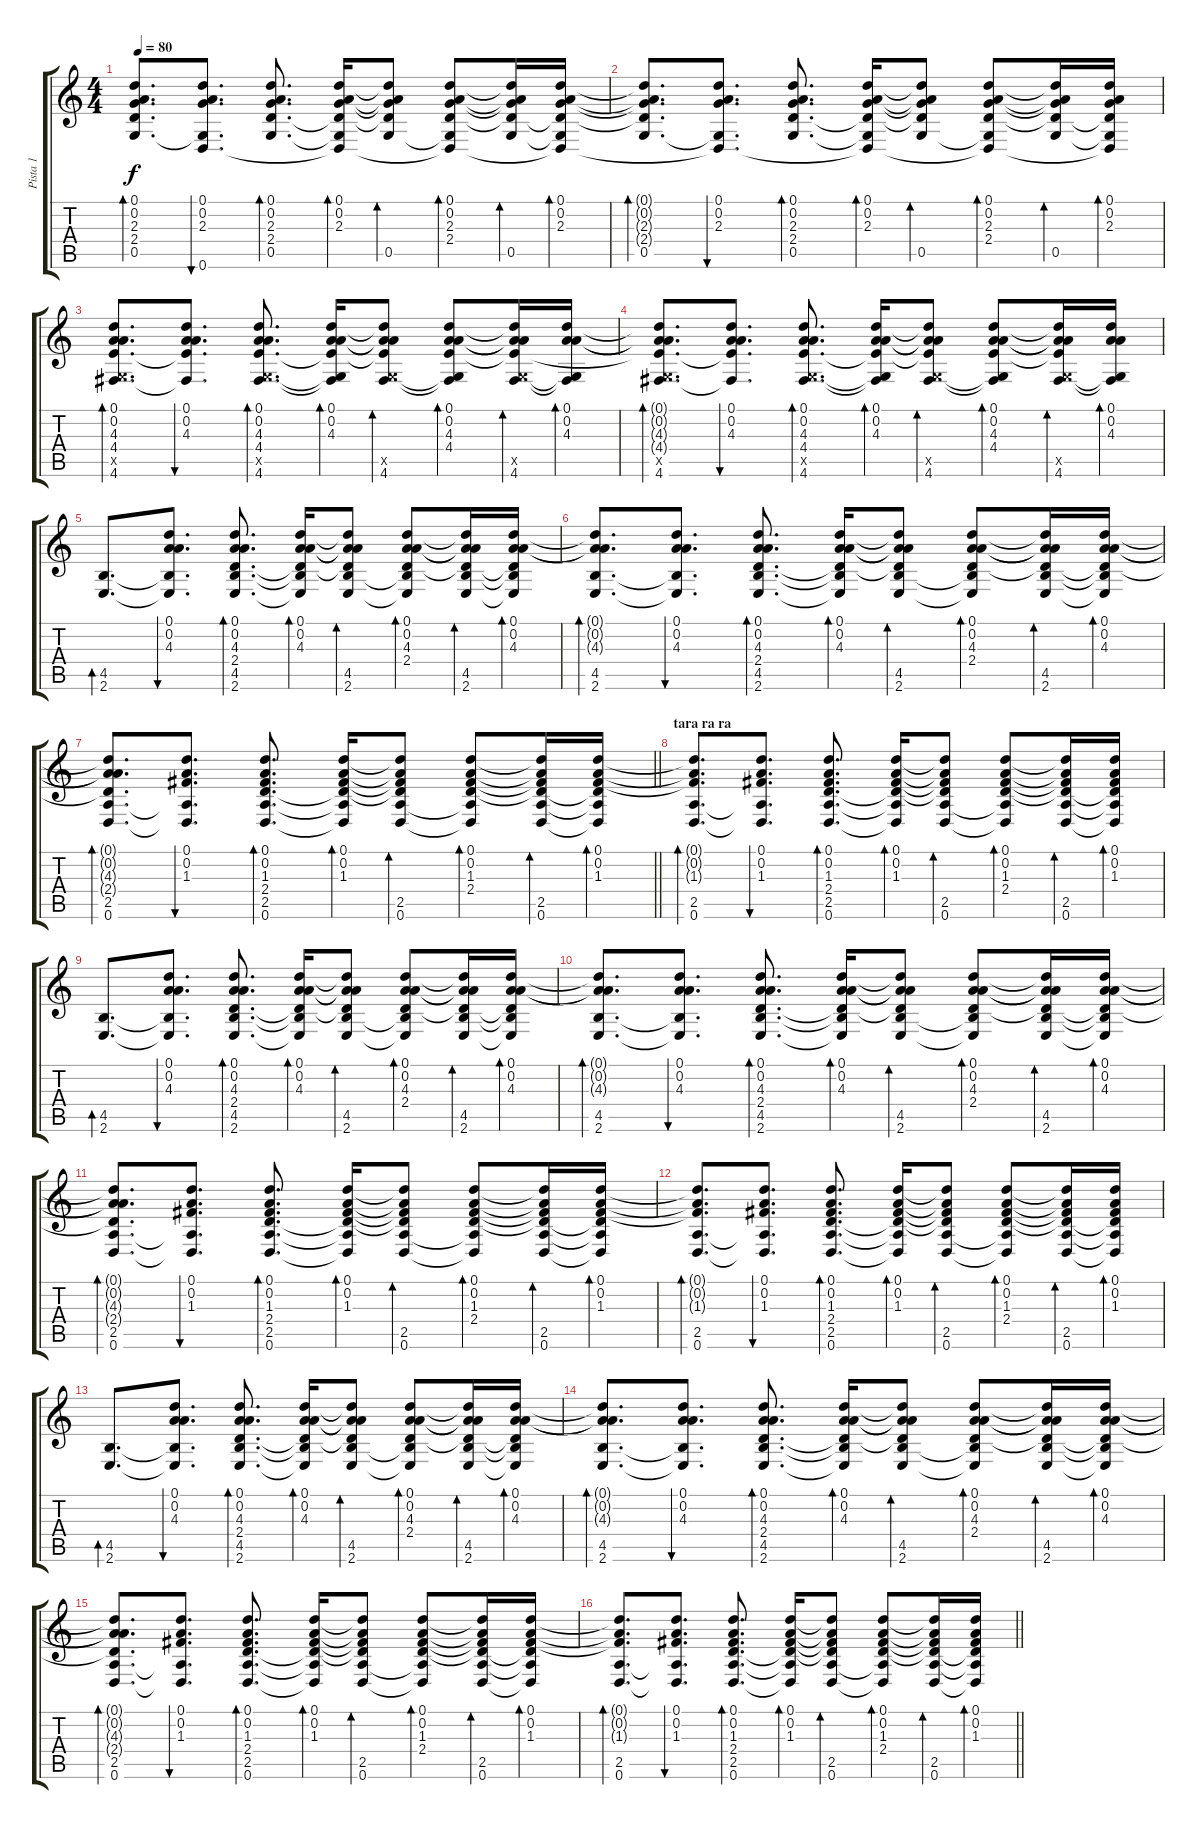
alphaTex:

\track ("Pista 1" "Pista 1") {instrument acousticguitarsteel}
\staff {score tabs}
\tuning (D4 A3 F3 C3 G2 D2) {hide}
\ts (4 4)
\tempo 80
\clef g2
\ks c
(0.1 0.2 2.3 2.4 0.5).8{d bd 60 dy f} (0.1 0.2 2.3 0.5{t} 0.6{t}).8{d bu 60} (0.1 0.2 2.3 2.4 0.5).8{d bd 30} (0.1 0.2 2.3 2.4{t} 0.5{t} 0.6{t}).16{bd 60} (0.1{t} 0.2{t} 2.3{t} 2.4{t} 0.5).8{bd 60} (0.1 0.2 2.3 2.4 0.5{t} 0.6{t}).8{bd 30} (0.1{t} 0.2{t} 2.3{t} 2.4{t} 0.5).16{bd 30} (0.1 0.2 2.3 2.4{t} 0.5{t} 0.6{t}).16{bd 30} |
(0.1{t} 0.2{t} 2.3{t} 2.4{t} 0.5).8{d bd 60} (0.1 0.2 2.3 0.5{t} 0.6{t}).8{d bu 60} (0.1 0.2 2.3 2.4 0.5).8{d bd 30} (0.1 0.2 2.3 2.4{t} 0.5{t} 0.6{t}).16{bd 60} (0.1{t} 0.2{t} 2.3{t} 2.4{t} 0.5).8{bd 60} (0.1 0.2 2.3 2.4 0.5{t} 0.6{t}).8{bd 30} (0.1{t} 0.2{t} 2.3{t} 2.4{t} 0.5).16{bd 30} (0.1 0.2 2.3 2.4{t} 0.5{t} 0.6{t}).16{bd 30} |
(0.1 0.2 4.3 4.4 0.5{x} 4.6).8{d bd 60} (0.1 0.2 4.3 4.4{t} 4.6{t}).8{d bu 60} (0.1 0.2 4.3 4.4 0.5{x} 4.6).8{d bd 30} (0.1 0.2 4.3 4.4{t} 0.5{t} 4.6{t}).16{bd 60} (0.1{t} 0.2{t} 4.3{t} 4.4{t} 0.5{x} 4.6).8{bd 60} (0.1 0.2 4.3 4.4 0.5{t} 4.6{t}).8{bd 30} (0.1{t} 0.2{t} 4.3{t} 4.4{t} 0.5{x} 4.6).16{bd 30} (0.1 0.2 4.3 0.5{t} 4.6{t}).16{bd 30} |
(0.1{t} 0.2{t} 4.3{t} 4.4{t} 0.5{x} 4.6).8{d bd 60} (0.1 0.2 4.3 4.4{t} 4.6{t}).8{d bu 60} (0.1 0.2 4.3 4.4 0.5{x} 4.6).8{d bd 30} (0.1 0.2 4.3 4.4{t} 0.5{t} 4.6{t}).16{bd 60} (0.1{t} 0.2{t} 4.3{t} 4.4{t} 0.5{x} 4.6).8{bd 60} (0.1 0.2 4.3 4.4 0.5{t} 4.6{t}).8{bd 30} (0.1{t} 0.2{t} 4.3{t} 4.4{t} 0.5{x} 4.6).16{bd 30} (0.1 0.2 4.3 0.5{t} 4.6{t}).16{bd 30} |
(4.5 2.6).8{d bd 60} (0.1 0.2 4.3 4.5{t} 2.6{t}).8{d bu 60} (0.1 0.2 4.3 2.4 4.5 2.6).8{d bd 30} (0.1 0.2 4.3 2.4{t} 4.5{t} 2.6{t}).16{bd 60} (0.1{t} 0.2{t} 4.3{t} 2.4{t} 4.5 2.6).8{bd 60} (0.1 0.2 4.3 2.4 4.5{t} 2.6{t}).8{bd 30} (0.1{t} 0.2{t} 4.3{t} 2.4{t} 4.5 2.6).16{bd 30} (0.1 0.2 4.3 2.4{t} 4.5{t} 2.6{t}).16{bd 30} |
(0.1{t} 0.2{t} 4.3{t} 4.5 2.6).8{d bd 60} (0.1 0.2 4.3 4.5{t} 2.6{t}).8{d bu 60} (0.1 0.2 4.3 2.4 4.5 2.6).8{d bd 30} (0.1 0.2 4.3 2.4{t} 4.5{t} 2.6{t}).16{bd 60} (0.1{t} 0.2{t} 4.3{t} 2.4{t} 4.5 2.6).8{bd 60} (0.1 0.2 4.3 2.4 4.5{t} 2.6{t}).8{bd 30} (0.1{t} 0.2{t} 4.3{t} 2.4{t} 4.5 2.6).16{bd 30} (0.1 0.2 4.3 2.4{t} 4.5{t} 2.6{t}).16{bd 30} |
\barLineRight lightlight
(0.1{t} 0.2{t} 4.3{t} 2.4{t} 2.5 0.6).8{d bd 60} (0.1 0.2 1.3 2.5{t} 0.6{t}).8{d bu 60} (0.1 0.2 1.3 2.4 2.5 0.6).8{d bd 30} (0.1 0.2 1.3 2.4{t} 2.5{t} 0.6{t}).16{bd 60} (0.1{t} 0.2{t} 1.3{t} 2.4{t} 2.5 0.6).8{bd 60} (0.1 0.2 1.3 2.4 2.5{t} 0.6{t}).8{bd 30} (0.1{t} 0.2{t} 1.3{t} 2.4{t} 2.5 0.6).16{bd 30} (0.1 0.2 1.3 2.4{t} 2.5{t} 0.6{t}).16{bd 30} |
\section ("" "tara ra ra")
(0.1{t} 0.2{t} 1.3{t} 2.5 0.6).8{d bd 60} (0.1 0.2 1.3 2.5{t} 0.6{t}).8{d bu 60} (0.1 0.2 1.3 2.4 2.5 0.6).8{d bd 30} (0.1 0.2 1.3 2.4{t} 2.5{t} 0.6{t}).16{bd 60} (0.1{t} 0.2{t} 1.3{t} 2.4{t} 2.5 0.6).8{bd 60} (0.1 0.2 1.3 2.4 2.5{t} 0.6{t}).8{bd 30} (0.1{t} 0.2{t} 1.3{t} 2.4{t} 2.5 0.6).16{bd 30} (0.1 0.2 1.3 2.4{t} 2.5{t} 0.6{t}).16{bd 30} |
(4.5 2.6).8{d bd 60} (0.1 0.2 4.3 4.5{t} 2.6{t}).8{d bu 60} (0.1 0.2 4.3 2.4 4.5 2.6).8{d bd 30} (0.1 0.2 4.3 2.4{t} 4.5{t} 2.6{t}).16{bd 60} (0.1{t} 0.2{t} 4.3{t} 2.4{t} 4.5 2.6).8{bd 60} (0.1 0.2 4.3 2.4 4.5{t} 2.6{t}).8{bd 30} (0.1{t} 0.2{t} 4.3{t} 2.4{t} 4.5 2.6).16{bd 30} (0.1 0.2 4.3 2.4{t} 4.5{t} 2.6{t}).16{bd 30} |
(0.1{t} 0.2{t} 4.3{t} 4.5 2.6).8{d bd 60} (0.1 0.2 4.3 4.5{t} 2.6{t}).8{d bu 60} (0.1 0.2 4.3 2.4 4.5 2.6).8{d bd 30} (0.1 0.2 4.3 2.4{t} 4.5{t} 2.6{t}).16{bd 60} (0.1{t} 0.2{t} 4.3{t} 2.4{t} 4.5 2.6).8{bd 60} (0.1 0.2 4.3 2.4 4.5{t} 2.6{t}).8{bd 30} (0.1{t} 0.2{t} 4.3{t} 2.4{t} 4.5 2.6).16{bd 30} (0.1 0.2 4.3 2.4{t} 4.5{t} 2.6{t}).16{bd 30} |
(0.1{t} 0.2{t} 4.3{t} 2.4{t} 2.5 0.6).8{d bd 60} (0.1 0.2 1.3 2.5{t} 0.6{t}).8{d bu 60} (0.1 0.2 1.3 2.4 2.5 0.6).8{d bd 30} (0.1 0.2 1.3 2.4{t} 2.5{t} 0.6{t}).16{bd 60} (0.1{t} 0.2{t} 1.3{t} 2.4{t} 2.5 0.6).8{bd 60} (0.1 0.2 1.3 2.4 2.5{t} 0.6{t}).8{bd 30} (0.1{t} 0.2{t} 1.3{t} 2.4{t} 2.5 0.6).16{bd 30} (0.1 0.2 1.3 2.4{t} 2.5{t} 0.6{t}).16{bd 30} |
(0.1{t} 0.2{t} 1.3{t} 2.5 0.6).8{d bd 60} (0.1 0.2 1.3 2.5{t} 0.6{t}).8{d bu 60} (0.1 0.2 1.3 2.4 2.5 0.6).8{d bd 30} (0.1 0.2 1.3 2.4{t} 2.5{t} 0.6{t}).16{bd 60} (0.1{t} 0.2{t} 1.3{t} 2.4{t} 2.5 0.6).8{bd 60} (0.1 0.2 1.3 2.4 2.5{t} 0.6{t}).8{bd 30} (0.1{t} 0.2{t} 1.3{t} 2.4{t} 2.5 0.6).16{bd 30} (0.1 0.2 1.3 2.4{t} 2.5{t} 0.6{t}).16{bd 30} |
(4.5 2.6).8{d bd 60} (0.1 0.2 4.3 4.5{t} 2.6{t}).8{d bu 60} (0.1 0.2 4.3 2.4 4.5 2.6).8{d bd 30} (0.1 0.2 4.3 2.4{t} 4.5{t} 2.6{t}).16{bd 60} (0.1{t} 0.2{t} 4.3{t} 2.4{t} 4.5 2.6).8{bd 60} (0.1 0.2 4.3 2.4 4.5{t} 2.6{t}).8{bd 30} (0.1{t} 0.2{t} 4.3{t} 2.4{t} 4.5 2.6).16{bd 30} (0.1 0.2 4.3 2.4{t} 4.5{t} 2.6{t}).16{bd 30} |
(0.1{t} 0.2{t} 4.3{t} 4.5 2.6).8{d bd 60} (0.1 0.2 4.3 4.5{t} 2.6{t}).8{d bu 60} (0.1 0.2 4.3 2.4 4.5 2.6).8{d bd 30} (0.1 0.2 4.3 2.4{t} 4.5{t} 2.6{t}).16{bd 60} (0.1{t} 0.2{t} 4.3{t} 2.4{t} 4.5 2.6).8{bd 60} (0.1 0.2 4.3 2.4 4.5{t} 2.6{t}).8{bd 30} (0.1{t} 0.2{t} 4.3{t} 2.4{t} 4.5 2.6).16{bd 30} (0.1 0.2 4.3 2.4{t} 4.5{t} 2.6{t}).16{bd 30} |
(0.1{t} 0.2{t} 4.3{t} 2.4{t} 2.5 0.6).8{d bd 60} (0.1 0.2 1.3 2.5{t} 0.6{t}).8{d bu 60} (0.1 0.2 1.3 2.4 2.5 0.6).8{d bd 30} (0.1 0.2 1.3 2.4{t} 2.5{t} 0.6{t}).16{bd 60} (0.1{t} 0.2{t} 1.3{t} 2.4{t} 2.5 0.6).8{bd 60} (0.1 0.2 1.3 2.4 2.5{t} 0.6{t}).8{bd 30} (0.1{t} 0.2{t} 1.3{t} 2.4{t} 2.5 0.6).16{bd 30} (0.1 0.2 1.3 2.4{t} 2.5{t} 0.6{t}).16{bd 30} |
\barLineRight lightlight
(0.1{t} 0.2{t} 1.3{t} 2.5 0.6).8{d bd 60} (0.1 0.2 1.3 2.5{t} 0.6{t}).8{d bu 60} (0.1 0.2 1.3 2.4 2.5 0.6).8{d bd 30} (0.1 0.2 1.3 2.4{t} 2.5{t} 0.6{t}).16{bd 60} (0.1{t} 0.2{t} 1.3{t} 2.4{t} 2.5 0.6).8{bd 60} (0.1 0.2 1.3 2.4 2.5{t} 0.6{t}).8{bd 30} (0.1{t} 0.2{t} 1.3{t} 2.4{t} 2.5 0.6).16{bd 30} (0.1 0.2 1.3 2.4{t} 2.5{t} 0.6{t}).16{bd 30}
